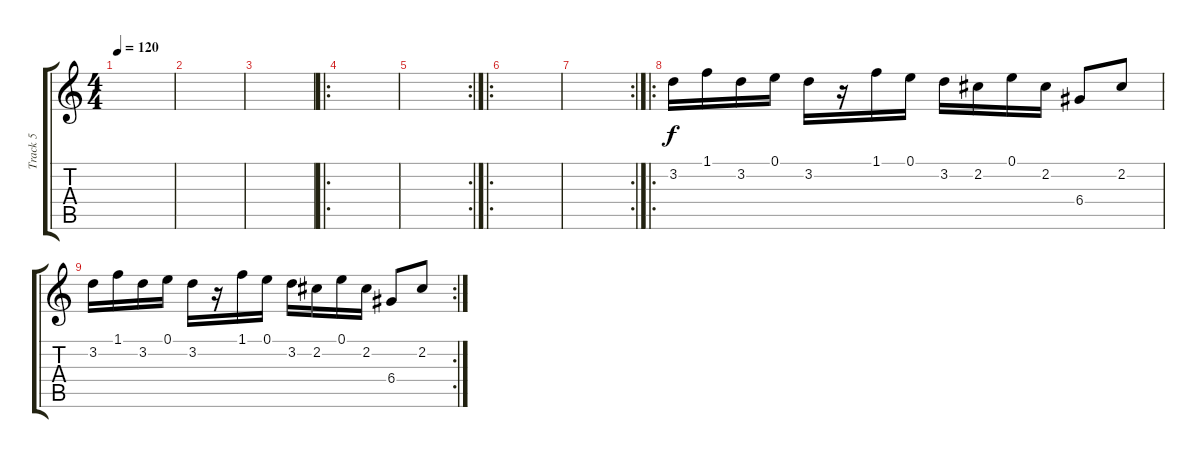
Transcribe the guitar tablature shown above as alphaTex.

\track ("Track 5" "Track 5") {instrument distortionguitar}
\staff {score tabs}
\tuning (E4 B3 G3 D3 A2 E2) {hide}
\ts (4 4)
\tempo 120
\clef g2
\ks c
|
|
|
\ro
|
\rc 2
|
\ro
|
\rc 2
|
\ro
3.2.16 1.1.16 3.2.16 0.1.16 3.2.16 r.16 1.1.16 0.1.16 3.2.16 2.2.16 0.1.16 2.2.16 6.4.8 2.2.8 |
\rc 2
3.2.16 1.1.16 3.2.16 0.1.16 3.2.16 r.16 1.1.16 0.1.16 3.2.16 2.2.16 0.1.16 2.2.16 6.4.8 2.2.8
